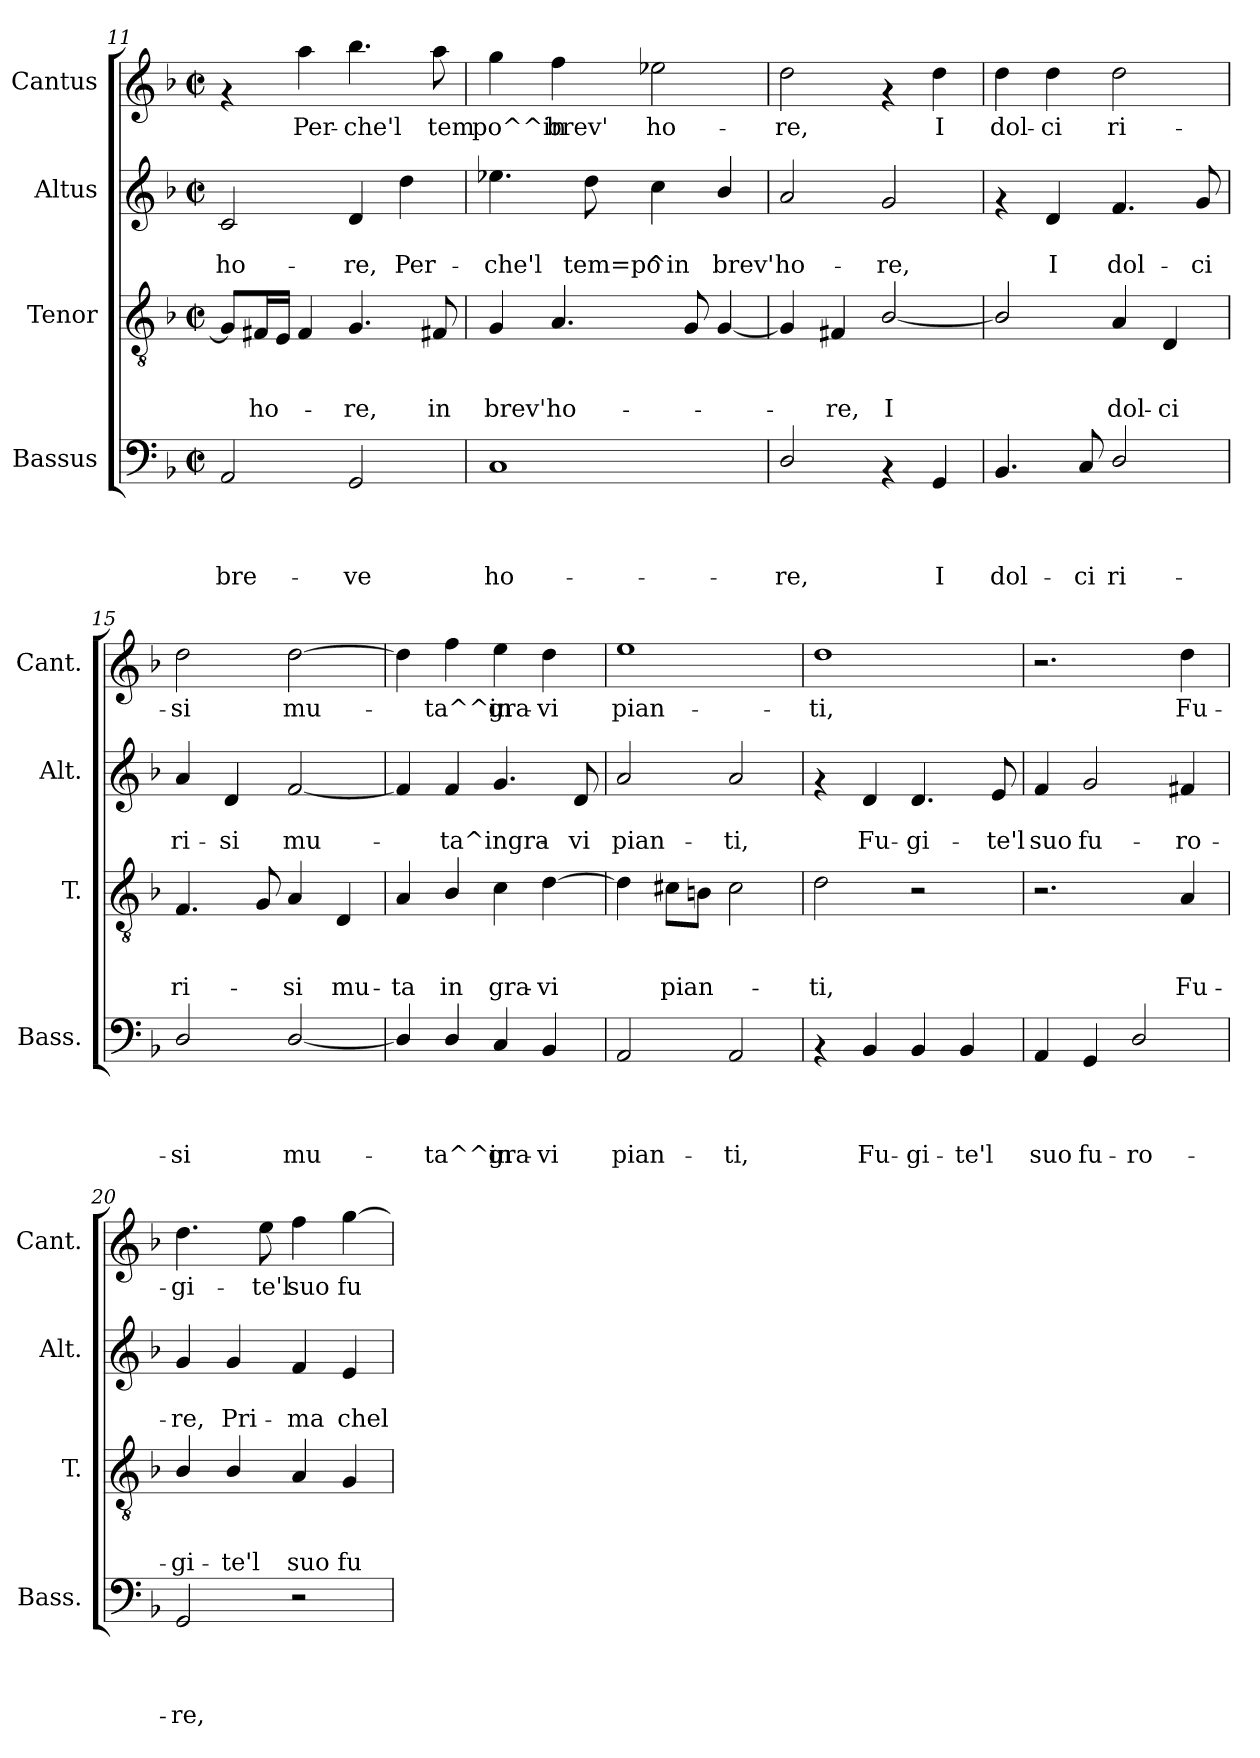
**kern	**text	**text	**text	**text	**kern	**text	**text	**text	**kern	**text	**text	**kern	**text
*part4	*part4	*part4	*part4	*part4	*part3	*part3	*part3	*part3	*part2	*part2	*part2	*part1	*part1
*staff4	*staff4	*staff4	*staff4	*staff4	*staff3	*staff3	*staff3	*staff3	*staff2	*staff2	*staff2	*staff1	*staff1
*I"Bassus	*	*	*	*	*I"Tenor	*	*	*	*I"Altus	*	*	*I"Cantus	*
*I'Bass.	*	*	*	*	*I'T.	*	*	*	*I'Alt.	*	*	*I'Cant.	*
*clefF4	*	*	*	*	*clefGv2	*	*	*	*clefG2	*	*	*clefG2	*
*k[b-]	*	*	*	*	*k[b-]	*	*	*	*k[b-]	*	*	*k[b-]	*
*F:	*	*	*	*	*F:	*	*	*	*F:	*	*	*F:	*
*M2/2	*	*	*	*	*M2/2	*	*	*	*M2/2	*	*	*M2/2	*
*met(c|)	*	*	*	*	*met(c|)	*	*	*	*met(c|)	*	*	*met(c|)	*
=11	=11	=11	=11	=11	=11	=11	=11	=11	=11	=11	=11	=11	=11
!	!	!	!	!LO:LY:b	!	!	!	!	!	!	!LO:LY:b	!	!
2AA/	.	.	.	bre-	8G/L]	.	.	.	2c/	.	ho-	4rf	.
!	!	!	!	!	!	!	!	!LO:LY:b	!	!	!	!	!
.	.	.	.	.	16F#X/L	.	.	ho-	.	.	.	.	.
.	.	.	.	.	16E/JJ	.	.	.	.	.	.	.	.
!	!	!	!	!	!	!	!	!	!	!	!	!	!LO:LY:b
.	.	.	.	.	4F#/	.	.	.	.	.	.	4aa\	Per-
!	!	!	!	!LO:LY:b	!	!	!	!LO:LY:b	!	!	!LO:LY:b	!	!LO:LY:b
2GG/	.	.	.	-ve	4.G/	.	.	-re,	4d/	.	-re,	4.bb-\	-che'l
!	!	!	!	!	!	!	!	!	!	!	!LO:LY:b	!	!
.	.	.	.	.	.	.	.	.	4dd\	.	Per-	.	.
!	!	!	!	!	!	!	!	!LO:LY:b	!	!	!	!	!LO:LY:b
.	.	.	.	.	8F#X/	.	.	in	.	.	.	8aa\	tem
!!LO:PB:g=z
=12	=12	=12	=12	=12	=12	=12	=12	=12	=12	=12	=12	=12	=12
!	!	!	!	!LO:LY:b	!	!	!	!LO:LY:b	!	!	!LO:LY:b	!	!LO:LY:b
1C	.	.	.	ho-	4G/	.	.	brev'	4.ee-X\	.	-che'l	4gg\	po^^in
!	!	!	!	!	!	!	!	!LO:LY:b	!	!	!	!	!LO:LY:b
.	.	.	.	.	4.A/	.	.	ho-	.	.	.	4ff\	brev'
!	!	!	!	!	!	!	!	!	!	!	!LO:LY:b	!	!
.	.	.	.	.	.	.	.	.	8dd\	.	tem=po	.	.
!	!	!	!	!	!	!	!	!	!	!	!LO:LY:b	!	!LO:LY:b
.	.	.	.	.	.	.	.	.	4cc\	.	^in	2ee-X\	ho-
.	.	.	.	.	8G/	.	.	.	.	.	.	.	.
!	!	!	!	!	!	!	!	!	!	!	!LO:LY:b	!	!
.	.	.	.	.	[<4G/	.	.	.	4b-/	.	brev'	.	.
=13	=13	=13	=13	=13	=13	=13	=13	=13	=13	=13	=13	=13	=13
!	!	!	!	!LO:LY:b	!	!	!	!	!	!	!LO:LY:b	!	!LO:LY:b
2D/	.	.	.	-re,	4G/]	.	.	.	2a/	.	ho-	2dd\	-re,
!	!	!	!	!	!	!	!	!LO:LY:b	!	!	!	!	!
.	.	.	.	.	4F#X/	.	.	-re,	.	.	.	.	.
!	!	!	!	!	!	!	!	!LO:LY:b	!	!	!LO:LY:b	!	!
4rAA	.	.	.	.	[<2B-/	.	.	I	2g/	.	-re,	4rf	.
!	!	!	!	!LO:LY:b	!	!	!	!	!	!	!	!	!LO:LY:b
4GG/	.	.	.	I	.	.	.	.	.	.	.	4dd\	I
=14	=14	=14	=14	=14	=14	=14	=14	=14	=14	=14	=14	=14	=14
!	!	!	!	!LO:LY:b	!	!	!	!	!	!	!	!	!LO:LY:b
4.BB-/	.	.	.	dol-	2B-/]	.	.	.	4rf	.	.	4dd\	dol-
!	!	!	!	!	!	!	!	!	!	!	!LO:LY:b	!	!LO:LY:b
.	.	.	.	.	.	.	.	.	4d/	.	I	4dd\	-ci
!	!	!	!	!LO:LY:b	!	!	!	!	!	!	!	!	!
8C/	.	.	.	-ci	.	.	.	.	.	.	.	.	.
!	!	!	!	!LO:LY:b	!	!	!	!LO:LY:b	!	!	!LO:LY:b	!	!LO:LY:b
2D/	.	.	.	ri-	4A/	.	.	dol-	4.f/	.	dol-	2dd\	ri-
!	!	!	!	!	!	!	!	!LO:LY:b	!	!	!	!	!
.	.	.	.	.	4D/	.	.	-ci	.	.	.	.	.
!	!	!	!	!	!	!	!	!	!	!	!LO:LY:b	!	!
.	.	.	.	.	.	.	.	.	8g/	.	-ci	.	.
=15	=15	=15	=15	=15	=15	=15	=15	=15	=15	=15	=15	=15	=15
!	!	!	!	!LO:LY:b	!	!	!	!LO:LY:b	!	!	!LO:LY:b	!	!LO:LY:b
2D/	.	.	.	-si	4.F/	.	.	ri-	4a/	.	ri-	2dd\	-si
!	!	!	!	!	!	!	!	!	!	!	!LO:LY:b	!	!
.	.	.	.	.	.	.	.	.	4d/	.	-si	.	.
.	.	.	.	.	8G/	.	.	.	.	.	.	.	.
!	!	!	!	!LO:LY:b	!	!	!	!LO:LY:b	!	!	!LO:LY:b	!	!LO:LY:b
[<2D/	.	.	.	mu-	4A/	.	.	-si	[<2f/	.	mu-	[>2dd\	mu-
!	!	!	!	!	!	!	!	!LO:LY:b	!	!	!	!	!
.	.	.	.	.	4D/	.	.	mu-	.	.	.	.	.
=16	=16	=16	=16	=16	=16	=16	=16	=16	=16	=16	=16	=16	=16
!	!	!	!	!	!	!	!	!LO:LY:b	!	!	!	!	!
4D/]	.	.	.	.	4A/	.	.	-ta	4f/]	.	.	4dd\]	.
!	!	!	!	!LO:LY:b	!	!	!	!LO:LY:b	!	!	!LO:LY:b	!	!LO:LY:b
4D/	.	.	.	-ta^^in	4B-/	.	.	in	4f/	.	-ta^ingra-	4ff\	-ta^^in
!	!	!	!	!LO:LY:b	!	!	!	!LO:LY:b	!	!	!	!	!LO:LY:b
4C/	.	.	.	gra-	4c\	.	.	gra-	4.g/	.	.	4ee\	gra-
!	!	!	!	!LO:LY:b	!	!	!	!LO:LY:b	!	!	!	!	!LO:LY:b
4BB-/	.	.	.	-vi	[>4d\	.	.	-vi	.	.	.	4dd\	-vi
!	!	!	!	!	!	!	!	!	!	!	!LO:LY:b	!	!
.	.	.	.	.	.	.	.	.	8d/	.	-vi	.	.
=17	=17	=17	=17	=17	=17	=17	=17	=17	=17	=17	=17	=17	=17
!	!	!	!	!LO:LY:b	!	!	!	!	!	!	!LO:LY:b	!	!LO:LY:b
2AA/	.	.	.	pian-	4d\]	.	.	.	2a/	.	pian-	1ee	pian-
!	!	!	!	!	!	!	!	!LO:LY:b	!	!	!	!	!
.	.	.	.	.	8c#X\L	.	.	pian-	.	.	.	.	.
.	.	.	.	.	8Bn\J	.	.	.	.	.	.	.	.
!	!	!	!	!LO:LY:b	!	!	!	!	!	!	!LO:LY:b	!	!
2AA/	.	.	.	-ti,	2c#\	.	.	.	2a/	.	-ti,	.	.
!!LO:PB:g=z
=18	=18	=18	=18	=18	=18	=18	=18	=18	=18	=18	=18	=18	=18
!	!	!	!	!	!	!	!	!LO:LY:b	!	!	!	!	!LO:LY:b
4rAA	.	.	.	.	2d\	.	.	-ti,	4rf	.	.	1dd	-ti,
!	!	!	!	!LO:LY:b	!	!	!	!	!	!	!LO:LY:b	!	!
4BB-/	.	.	.	Fu-	.	.	.	.	4d/	.	Fu-	.	.
!	!	!	!	!LO:LY:b	!	!	!	!	!	!	!LO:LY:b	!	!
4BB-/	.	.	.	-gi-	2r	.	.	.	4.d/	.	-gi-	.	.
!	!	!	!	!LO:LY:b	!	!	!	!	!	!	!	!	!
4BB-/	.	.	.	-te'l	.	.	.	.	.	.	.	.	.
!	!	!	!	!	!	!	!	!	!	!	!LO:LY:b	!	!
.	.	.	.	.	.	.	.	.	8e/	.	-te'l	.	.
=19	=19	=19	=19	=19	=19	=19	=19	=19	=19	=19	=19	=19	=19
!	!	!	!	!LO:LY:b	!	!	!	!	!	!	!LO:LY:b	!	!
4AA/	.	.	.	suo	2.r	.	.	.	4f/	.	suo	2.r	.
!	!	!	!	!LO:LY:b	!	!	!	!	!	!	!LO:LY:b	!	!
4GG/	.	.	.	fu-	.	.	.	.	2g/	.	fu-	.	.
!	!	!	!	!LO:LY:b	!	!	!	!	!	!	!	!	!
2D/	.	.	.	-ro-	.	.	.	.	.	.	.	.	.
!	!	!	!	!	!	!	!	!LO:LY:b	!	!	!LO:LY:b	!	!LO:LY:b
.	.	.	.	.	4A/	.	.	Fu-	4f#X/	.	-ro-	4dd\	Fu-
=20	=20	=20	=20	=20	=20	=20	=20	=20	=20	=20	=20	=20	=20
!	!	!	!	!LO:LY:b	!	!	!	!LO:LY:b	!	!	!LO:LY:b	!	!LO:LY:b
2GG/	.	.	.	-re,	4B-/	.	.	-gi-	4g/	.	-re,	4.dd\	-gi-
!	!	!	!	!	!	!	!	!LO:LY:b	!	!	!LO:LY:b	!	!
.	.	.	.	.	4B-/	.	.	-te'l	4g/	.	Pri-	.	.
!	!	!	!	!	!	!	!	!	!	!	!	!	!LO:LY:b
.	.	.	.	.	.	.	.	.	.	.	.	8ee\	-te'l
!	!	!	!	!	!	!	!	!LO:LY:b	!	!	!LO:LY:b	!	!LO:LY:b
2r	.	.	.	.	4A/	.	.	suo	4f/	.	-ma	4ff\	suo
!	!	!	!	!	!	!	!	!LO:LY:b	!	!	!LO:LY:b	!	!LO:LY:b
.	.	.	.	.	4G/	.	.	fu-	4e/	.	chel	[>4gg\	fu-
=	=	=	=	=	=	=	=	=	=	=	=	=	=
*-	*-	*-	*-	*-	*-	*-	*-	*-	*-	*-	*-	*-	*-
